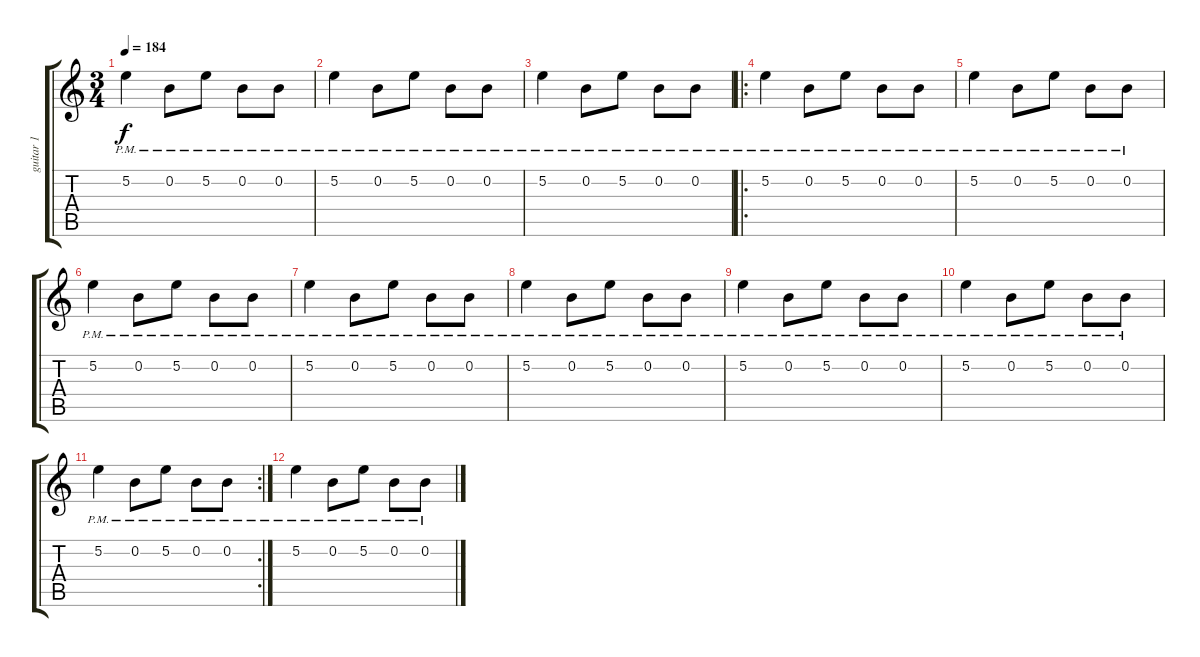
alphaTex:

\track ("guitar 1" "guitar 1") {instrument overdrivenguitar}
\staff {score tabs}
\tuning (E4 B3 G3 D3 A2 E2) {hide}
\ts (3 4)
\tempo 184
\clef g2
\ks c
5.2{pm}.4{dy f} 0.2{pm}.8 5.2{pm}.8 0.2{pm}.8 0.2{pm}.8 |
5.2{pm}.4 0.2{pm}.8 5.2{pm}.8 0.2{pm}.8 0.2{pm}.8 |
5.2{pm}.4 0.2{pm}.8 5.2{pm}.8 0.2{pm}.8 0.2{pm}.8 |
\ro
5.2{pm}.4 0.2{pm}.8 5.2{pm}.8 0.2{pm}.8 0.2{pm}.8 |
5.2{pm}.4 0.2{pm}.8 5.2{pm}.8 0.2{pm}.8 0.2{pm}.8 |
5.2{pm}.4 0.2{pm}.8 5.2{pm}.8 0.2{pm}.8 0.2{pm}.8 |
5.2{pm}.4 0.2{pm}.8 5.2{pm}.8 0.2{pm}.8 0.2{pm}.8 |
5.2{pm}.4 0.2{pm}.8 5.2{pm}.8 0.2{pm}.8 0.2{pm}.8 |
5.2{pm}.4 0.2{pm}.8 5.2{pm}.8 0.2{pm}.8 0.2{pm}.8 |
5.2{pm}.4 0.2{pm}.8 5.2{pm}.8 0.2{pm}.8 0.2{pm}.8 |
\rc 2
5.2{pm}.4 0.2{pm}.8 5.2{pm}.8 0.2{pm}.8 0.2{pm}.8 |
5.2{pm}.4 0.2{pm}.8 5.2{pm}.8 0.2{pm}.8 0.2{pm}.8
